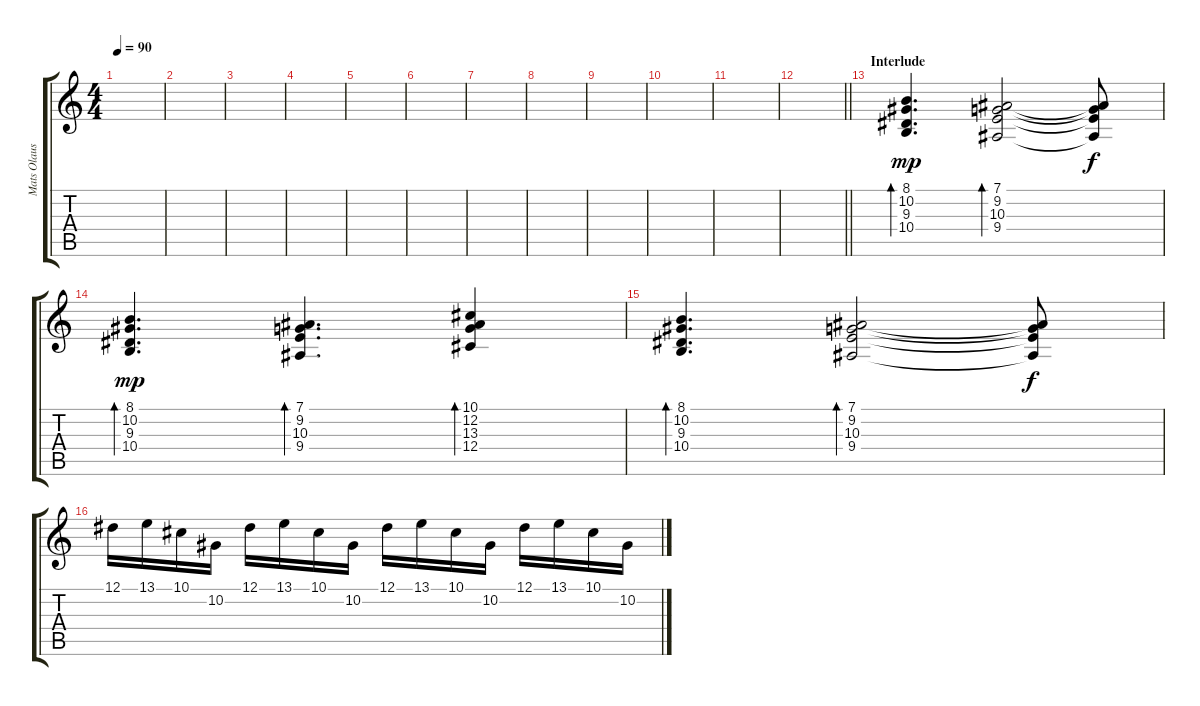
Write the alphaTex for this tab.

\track ("Mats Olausson" "Mats Olaus") {instrument acousticgrandpiano}
\staff {score tabs}
\tuning (Eb4 Bb3 Gb3 Db3 Ab2 Eb2) {hide}
\ts (4 4)
\tempo 90
\clef g2
\ks c
|
|
|
|
|
|
|
|
|
|
|
\barLineRight lightlight
|
\section ("" "Interlude")
(8.1 10.2 9.3 10.4).4{d bd 60 dy mp} (7.1 9.2 10.3 9.4).2{bd 60} (7.1{t} 9.2{t} 10.3{t} 9.4{t}).8{dy f} |
(8.1 10.2 9.3 10.4).4{d bd 60 dy mp} (7.1 9.2 10.3 9.4).4{d bd 30} (10.1 12.2 13.3 12.4).4{bd 60} |
(8.1 10.2 9.3 10.4).4{d bd 60} (7.1 9.2 10.3 9.4).2{bd 60} (7.1{t} 9.2{t} 10.3{t} 9.4{t}).8{dy f} |
12.1.16 13.1.16 10.1.16 10.2.16 12.1.16 13.1.16 10.1.16 10.2.16 12.1.16 13.1.16 10.1.16 10.2.16 12.1.16 13.1.16 10.1.16 10.2.16
